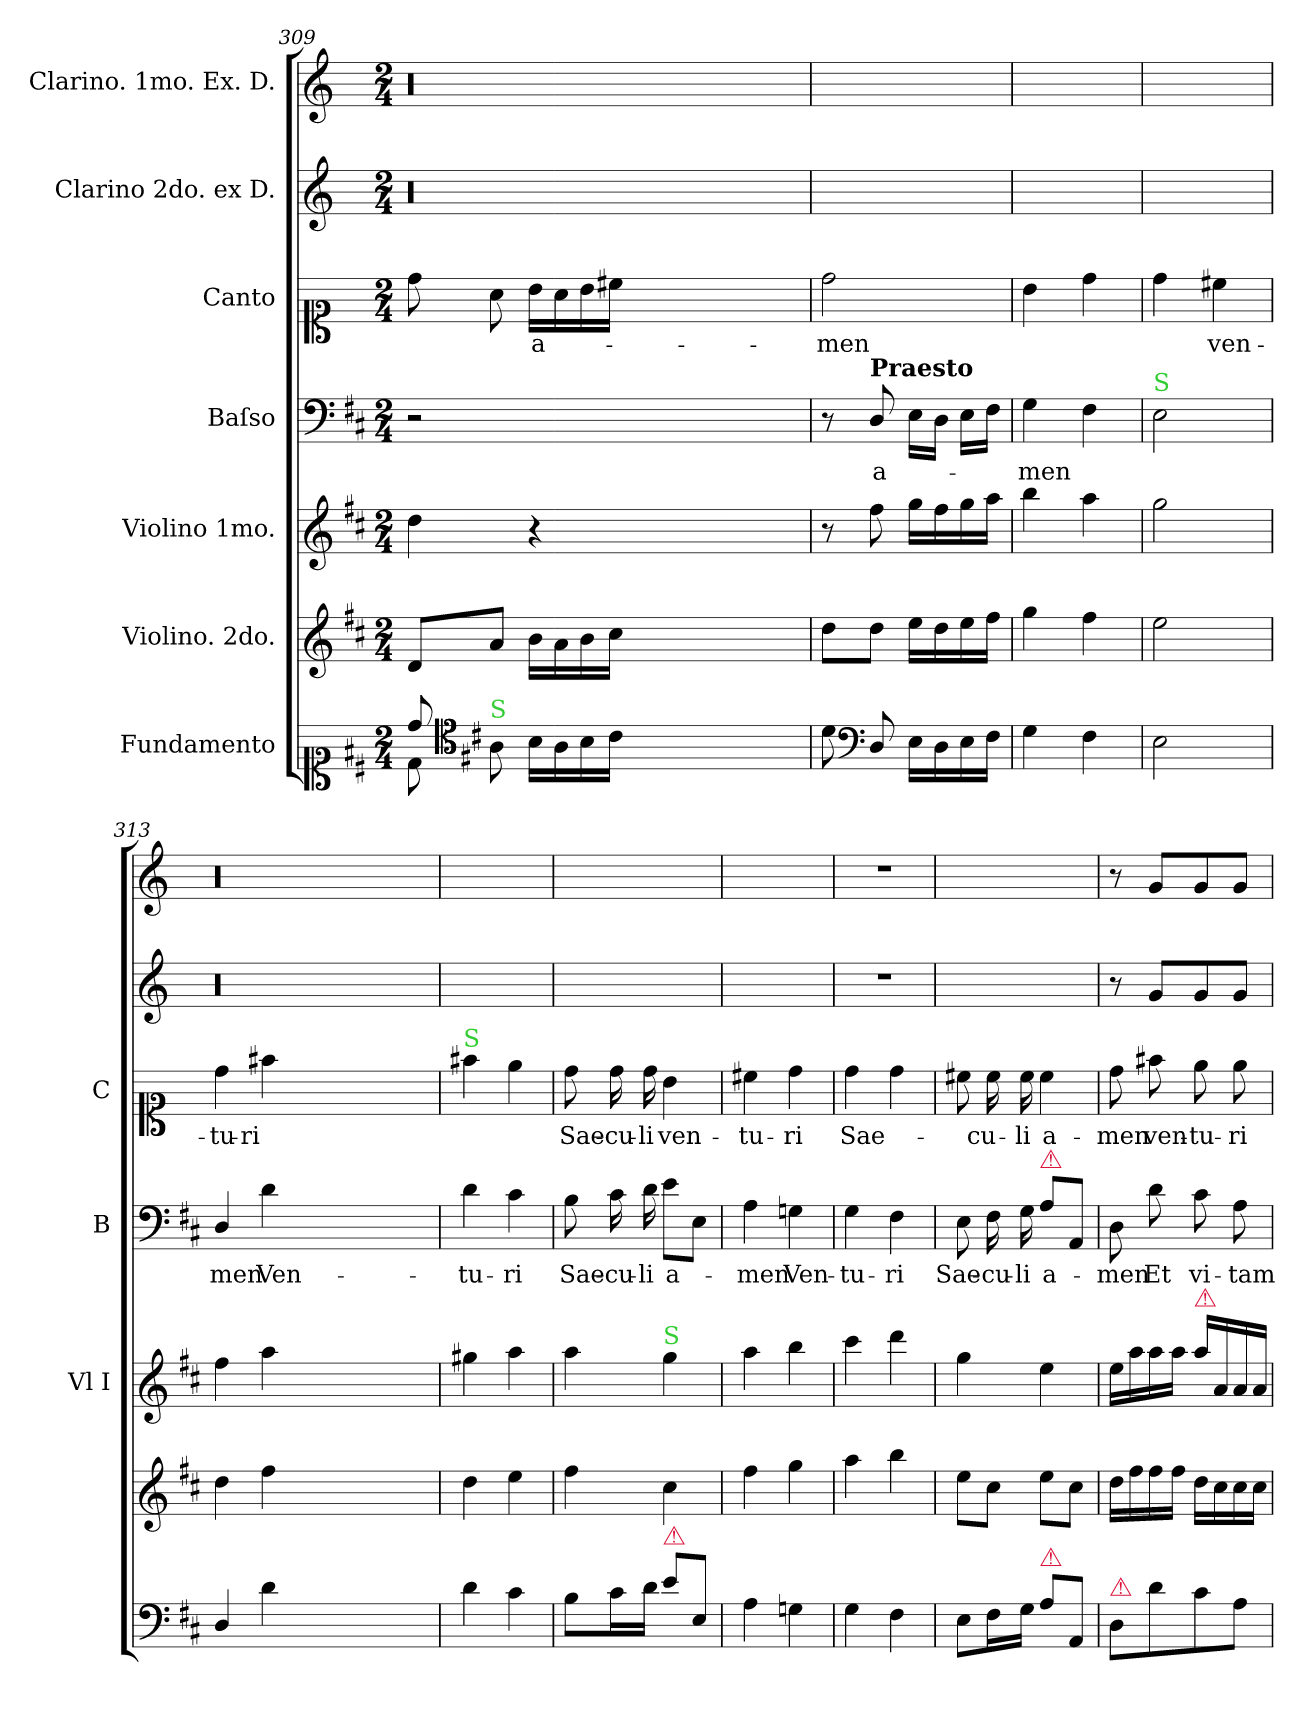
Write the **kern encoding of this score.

**kern	**kern	**kern	**kern	**text	**kern	**text	**kern	**kern
*part7	*part6	*part5	*part4	*part4	*part3	*part3	*part2	*part1
*staff7	*staff6	*staff5	*staff4	*staff4	*staff3	*staff3	*staff2	*staff1
*I"Fundamento	*I"Violino. 2do.	*I"Violino 1mo.	*I"Baſso	*	*I"Canto	*	*I"Clarino 2do. ex D.	*I"Clarino. 1mo. Ex. D.
*	*	*I'Vl I	*I'B	*	*I'C	*	*	*
*clefC1	*clefG2	*clefG2	*clefF4	*	*clefC1	*	*clefG2	*clefG2
*	*	*	*	*	*	*	*ITrd-1c-2	*ITrd-1c-2
*k[f#c#]	*k[f#c#]	*k[f#c#]	*k[f#c#]	*	*	*	*k[f#c#]	*k[f#c#]
*M2/4	*M2/4	*M2/4	*M2/4	*	*M2/4	*	*M2/4	*M2/4
=309	=309	=309	=309	=309	=309	=309	=309	=309
*^	*	*	*	*	*	*	*	*
!	!	!	!	!	!	!	!	!LO:N:vis=00	!LO:N:vis=00
8dd/	8d\	8d/L	4dd\	2r	.	8dd\	.	0r	0r
*clefC4	*	*	*	*	*	*	*	*	*
*k[f#c#]	*	*	*	*	*	*	*	*	*
!LO:TX:a:color=limegreen:t=S	!	!	!	!	!	!	!	!	!
8A\	8rBByy	8a/J	.	.	.	8a\	.	.	.
16B\LL	4rBByy	16b\LL	4r	.	.	16b\LL	a-	.	.
16A\	.	16a\	.	.	.	16a\	.	.	.
16B\	.	16b\	.	.	.	16b\	.	.	.
16c#\JJ	.	16cc#\JJ	.	.	.	16cc#\JJ	.	.	.
1.ryy	1.ryy	1.ryy	1.ryy	1.ryy	.	1.ryy	.	.	.
*v	*v	*	*	*	*	*	*	*	*
=310	=310	=310	=310	=310	=310	=310	=310	=310
8d\	8dd\L	8r	8r	.	2dd\	-men	2ryy	2ryy
*clefF4	*	*	*	*	*	*	*	*
!	!	!	!LO:TX:a:B:t=Praesto	!	!	!	!	!
8D/	8dd\J	8ff#\	8D/	a-	.	.	.	.
16E\LL	16ee\LL	16gg\LL	16E\LL	.	.	.	.	.
16D\	16dd\	16ff#\	16D\JJ	.	.	.	.	.
16E\	16ee\	16gg\	16E\LL	.	.	.	.	.
16F#\JJ	16ff#\JJ	16aa\JJ	16F#\JJ	.	.	.	.	.
=311	=311	=311	=311	=311	=311	=311	=311	=311
4G\	4gg\	4bb\	4G\	-men	4b\	.	2ryy	2ryy
4F#\	4ff#\	4aa\	4F#\	.	4dd\	.	.	.
=312	=312	=312	=312	=312	=312	=312	=312	=312
!	!	!	!LO:TX:a:color=limegreen:t=S	!	!	!	!	!
2E\	2ee\	2gg\	2E\	.	4dd\	.	2ryy	2ryy
.	.	.	.	.	4cc#\	ven-	.	.
=313	=313	=313	=313	=313	=313	=313	=313	=313
!	!	!	!	!	!	!	!LO:N:vis=00	!LO:N:vis=00
4D/	4dd\	4ff#\	4D/	men	4dd\	-tu-	0r	0r
4d\	4ff#\	4aa\	4d\	Ven-	4ff#\	-ri	.	.
1.ryy	1.ryy	1.ryy	1.ryy	.	1.ryy	.	.	.
=314	=314	=314	=314	=314	=314	=314	=314	=314
!	!	!	!	!	!LO:TX:a:color=limegreen:t=S	!	!	!
4d\	4dd\	4gg#X\	4d\	-tu-	4ff#\	.	2ryy	2ryy
4c#\	4ee\	4aa\	4c#\	-ri	4ee\	.	.	.
=315	=315	=315	=315	=315	=315	=315	=315	=315
8B\L	4ff#\	4aa\	8B\	Sae-	8dd\	Sae-	2ryy	2ryy
16c#\L	.	.	16c#\	-cu-	16dd\	-cu-	.	.
16d\JJ	.	.	16d\	-li	16dd\	-li	.	.
!	!	!LO:TX:a:color=limegreen:t=S	!	!	!	!	!	!
!LO:TX:a:color=crimson:t=⚠	!	!	!	!	!	!	!	!
8e\L	4cc#\	4gg\	8e\L	a-	4b\	ven-	.	.
8E/J	.	.	8E\J	.	.	.	.	.
=316	=316	=316	=316	=316	=316	=316	=316	=316
4A\	4ff#\	4aa\	4A\	-men	4cc#\	-tu-	2ryy	2ryy
4Gn\	4gg\	4bb\	4Gn\	Ven-	4dd\	-ri	.	.
=317	=317	=317	=317	=317	=317	=317	=317	=317
!	!	!	!	!	!	!	!LO:N:vis=0	!LO:N:vis=0
4G\	4aa\	4ccc#\	4G\	-tu-	4dd\	Sae-	2r	2r
4F#\	4bb\	4ddd\	4F#\	-ri	4dd\	.	.	.
=318	=318	=318	=318	=318	=318	=318	=318	=318
8E\L	8ee\L	4gg\	8E\	Sae-	8cc#\	.	2ryy	2ryy
16F#\L	8cc#\J	.	16F#\	-cu-	16cc#\	-cu-	.	.
16G\JJ	.	.	16G\	-li	16cc#\	-li	.	.
!	!	!	!LO:TX:a:color=crimson:t=⚠	!	!	!	!	!
!LO:TX:a:color=crimson:t=⚠	!	!	!	!	!	!	!	!
8A\L	8ee\L	4ee\	8A\L	a-	4cc#\	a-	.	.
8AA/J	8cc#\J	.	8AA/J	.	.	.	.	.
=319	=319	=319	=319	=319	=319	=319	=319	=319
!LO:TX:a:color=crimson:t=⚠	!	!	!	!	!	!	!	!
8D/L	16dd\LL	16ee\LL	8D\	-men	8dd\	-men	8r	8r
.	16ff#\	16aa\	.	.	.	.	.	.
8d\	16ff#\	16aa\	8d\	Et	8ff#\	ven-	8a/L	8a/L
.	16ff#\JJ	16aa\JJ	.	.	.	.	.	.
!	!	!LO:TX:a:color=crimson:t=⚠	!	!	!	!	!	!
8c#\	16dd\LL	16aa\LL	8c#\	vi-	8ee\	-tu-	8a/	8a/
.	16cc#\	16a/	.	.	.	.	.	.
8A\J	16cc#\	16a/	8A\	-tam	8ee\	-ri	8a/J	8a/J
.	16cc#\JJ	16a/JJ	.	.	.	.	.	.
=	=	=	=	=	=	=	=	=
*-	*-	*-	*-	*-	*-	*-	*-	*-
